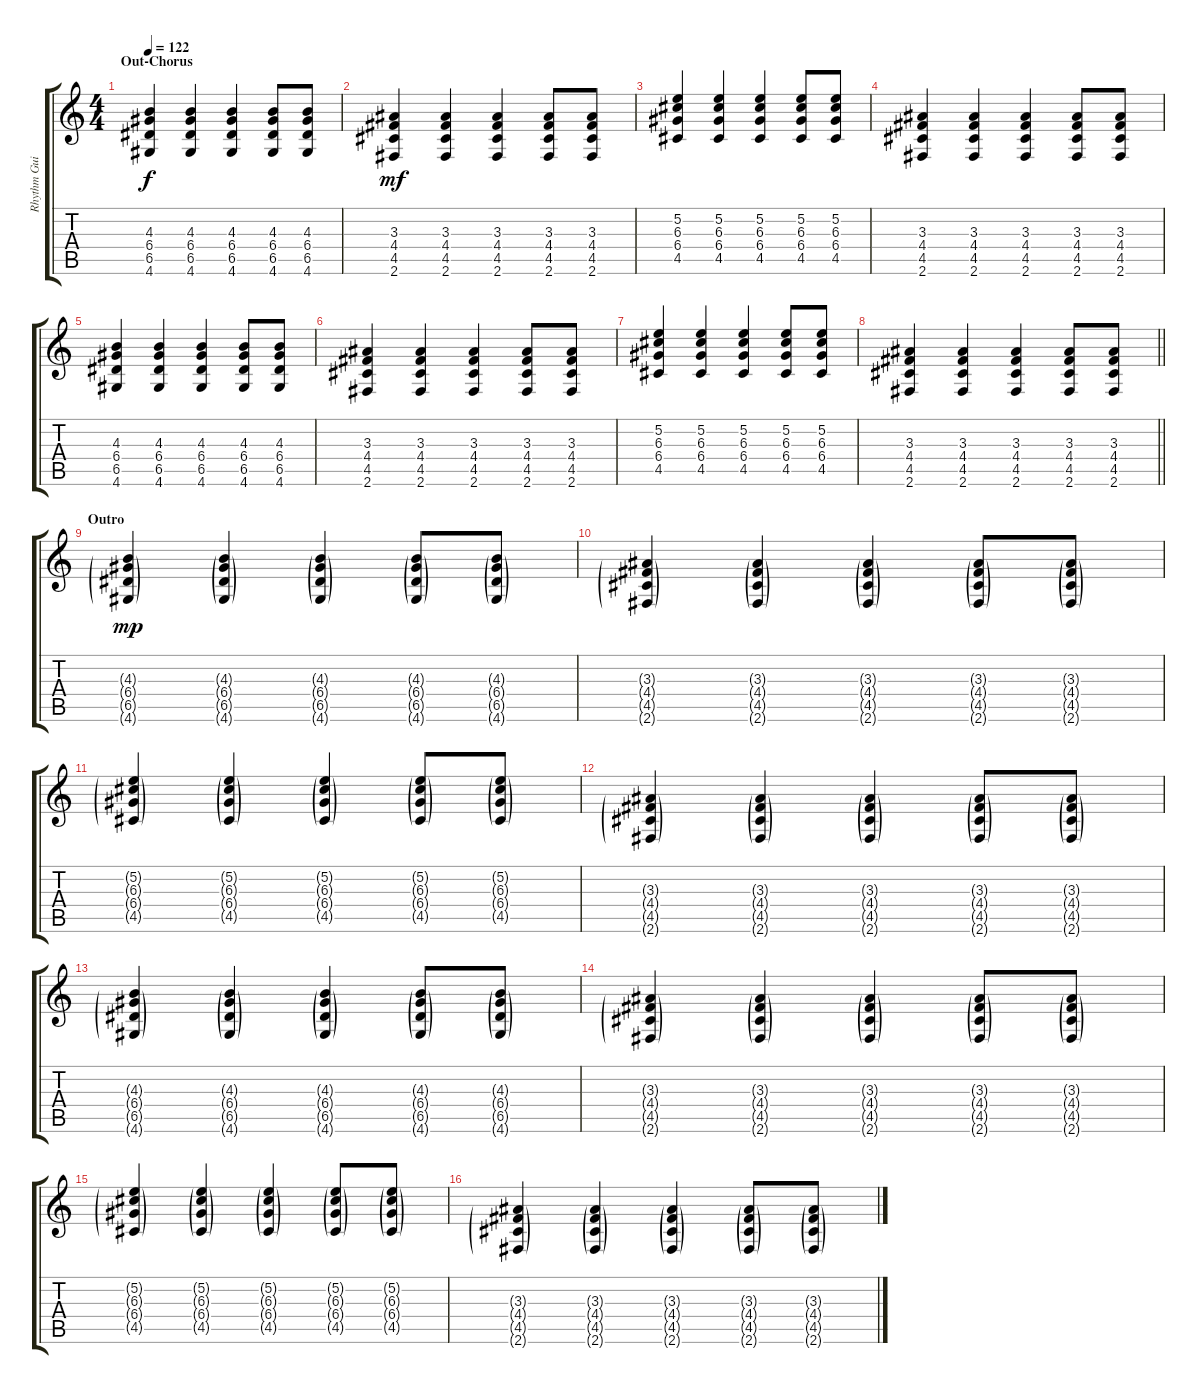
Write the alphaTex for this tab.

\track ("Rhythm Guitar" "Rhythm Gui") {instrument electricguitarclean}
\staff {score tabs}
\tuning (E4 B3 G3 D3 A2 E2) {hide}
\ts (4 4)
\section ("" "Out-Chorus")
\tempo 122
\clef g2
\ks c
(4.3 6.4 6.5 4.6).4{dy f} (4.3 6.4 6.5 4.6).4 (4.3 6.4 6.5 4.6).4 (4.3 6.4 6.5 4.6).8 (4.3 6.4 6.5 4.6).8 |
(3.3 4.4 4.5 2.6).4{dy mf} (3.3 4.4 4.5 2.6).4 (3.3 4.4 4.5 2.6).4 (3.3 4.4 4.5 2.6).8 (3.3 4.4 4.5 2.6).8 |
(5.2 6.3 6.4 4.5).4 (5.2 6.3 6.4 4.5).4 (5.2 6.3 6.4 4.5).4 (5.2 6.3 6.4 4.5).8 (5.2 6.3 6.4 4.5).8 |
(3.3 4.4 4.5 2.6).4 (3.3 4.4 4.5 2.6).4 (3.3 4.4 4.5 2.6).4 (3.3 4.4 4.5 2.6).8 (3.3 4.4 4.5 2.6).8 |
(4.3 6.4 6.5 4.6).4 (4.3 6.4 6.5 4.6).4 (4.3 6.4 6.5 4.6).4 (4.3 6.4 6.5 4.6).8 (4.3 6.4 6.5 4.6).8 |
(3.3 4.4 4.5 2.6).4 (3.3 4.4 4.5 2.6).4 (3.3 4.4 4.5 2.6).4 (3.3 4.4 4.5 2.6).8 (3.3 4.4 4.5 2.6).8 |
(5.2 6.3 6.4 4.5).4 (5.2 6.3 6.4 4.5).4 (5.2 6.3 6.4 4.5).4 (5.2 6.3 6.4 4.5).8 (5.2 6.3 6.4 4.5).8 |
\barLineRight lightlight
(3.3 4.4 4.5 2.6).4 (3.3 4.4 4.5 2.6).4 (3.3 4.4 4.5 2.6).4 (3.3 4.4 4.5 2.6).8 (3.3 4.4 4.5 2.6).8 |
\section ("" "Outro")
(4.3{g} 6.4{g} 6.5{g} 4.6{g}).4{dy mp} (4.3{g} 6.4{g} 6.5{g} 4.6{g}).4 (4.3{g} 6.4{g} 6.5{g} 4.6{g}).4 (4.3{g} 6.4{g} 6.5{g} 4.6{g}).8 (4.3{g} 6.4{g} 6.5{g} 4.6{g}).8 |
(3.3{g} 4.4{g} 4.5{g} 2.6{g}).4 (3.3{g} 4.4{g} 4.5{g} 2.6{g}).4 (3.3{g} 4.4{g} 4.5{g} 2.6{g}).4 (3.3{g} 4.4{g} 4.5{g} 2.6{g}).8 (3.3{g} 4.4{g} 4.5{g} 2.6{g}).8 |
(5.2{g} 6.3{g} 6.4{g} 4.5{g}).4 (5.2{g} 6.3{g} 6.4{g} 4.5{g}).4 (5.2{g} 6.3{g} 6.4{g} 4.5{g}).4 (5.2{g} 6.3{g} 6.4{g} 4.5{g}).8 (5.2{g} 6.3{g} 6.4{g} 4.5{g}).8 |
(3.3{g} 4.4{g} 4.5{g} 2.6{g}).4 (3.3{g} 4.4{g} 4.5{g} 2.6{g}).4 (3.3{g} 4.4{g} 4.5{g} 2.6{g}).4 (3.3{g} 4.4{g} 4.5{g} 2.6{g}).8 (3.3{g} 4.4{g} 4.5{g} 2.6{g}).8 |
(4.3{g} 6.4{g} 6.5{g} 4.6{g}).4 (4.3{g} 6.4{g} 6.5{g} 4.6{g}).4 (4.3{g} 6.4{g} 6.5{g} 4.6{g}).4 (4.3{g} 6.4{g} 6.5{g} 4.6{g}).8 (4.3{g} 6.4{g} 6.5{g} 4.6{g}).8 |
(3.3{g} 4.4{g} 4.5{g} 2.6{g}).4 (3.3{g} 4.4{g} 4.5{g} 2.6{g}).4 (3.3{g} 4.4{g} 4.5{g} 2.6{g}).4 (3.3{g} 4.4{g} 4.5{g} 2.6{g}).8 (3.3{g} 4.4{g} 4.5{g} 2.6{g}).8 |
(5.2{g} 6.3{g} 6.4{g} 4.5{g}).4 (5.2{g} 6.3{g} 6.4{g} 4.5{g}).4 (5.2{g} 6.3{g} 6.4{g} 4.5{g}).4 (5.2{g} 6.3{g} 6.4{g} 4.5{g}).8 (5.2{g} 6.3{g} 6.4{g} 4.5{g}).8 |
(3.3{g} 4.4{g} 4.5{g} 2.6{g}).4 (3.3{g} 4.4{g} 4.5{g} 2.6{g}).4 (3.3{g} 4.4{g} 4.5{g} 2.6{g}).4 (3.3{g} 4.4{g} 4.5{g} 2.6{g}).8 (3.3{g} 4.4{g} 4.5{g} 2.6{g}).8
